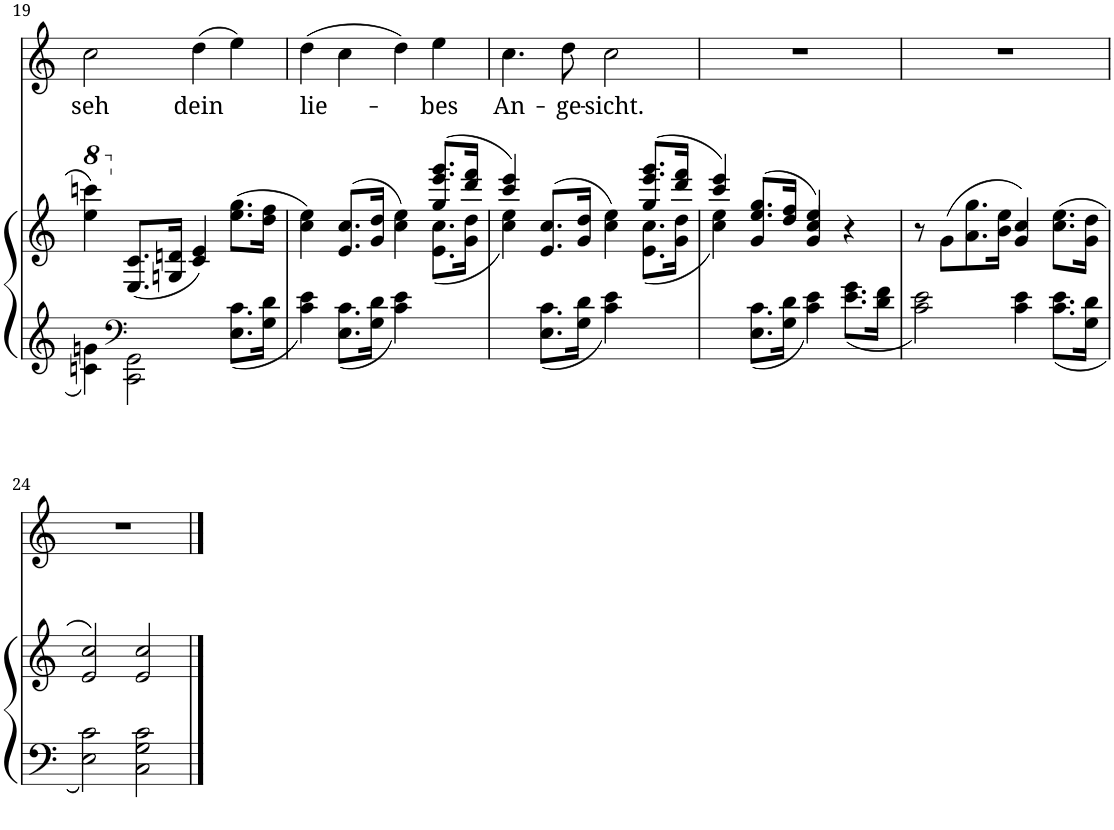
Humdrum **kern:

**kern	**kern	**kern	**text
*part2	*part2	*part1	*part1
*staff3	*staff2	*staff1	*staff1
!!LO:PB:g=z
*clefG2	*clefG2	*clefG2	*
*k[]	*k[]	*k[]	*
*C:	*C:	*C:	*
*M4/4	*M4/4	*M4/4	*
*met(c)	*met(c)	*met(c)	*
=19	=19	=19	=19
*^	*	*	*
*	*	*8va	*	*
!	!	!	!	!LO:LY:b
1ryy	4cn\ 4gn\	4eee\ 4ccccn\	2cc\	seh
*clefF4	*	*	*	*
*	*	*X8va	*	*
.	2CC\ 2GG\	(8.E/ 8.c/L	.	.
.	.	16Gn/ 16dn/Jk	.	.
!	!	!	!	!LO:LY:b
.	.	4c/ 4e/)	(4dd\	dein
.	8.E\ 8.c\L	(8.ee\ 8.gg\L	4ee\)	.
.	16G\ 16d\Jk	16dd\ 16ff\Jk	.	.
=20	=20	=20	=20	=20
*	*	*^	*	*
*	*	*	*^	*	*
!	!	!	!	!	!	!LO:LY:b
1ryy	4c\ 4e\	4cc\ 4ee\)	2.ryy	2.ryy	(4dd\	lie-
.	8.E\ 8.c\L	(8.e/ 8.cc/L	.	.	4cc\	.
.	16G\ 16d\Jk	16g/ 16dd/Jk	.	.	.	.
.	4c\ 4e\	4cc\ 4ee\)	.	.	4dd\)	.
!	!	!	!	!	!	!LO:LY:b
.	4ryy	(8.eee/ 8.ggg/L	(8.e\ 8.cc\L	4gg/	4ee\	-bes
.	.	16ddd/ 16fff/Jk	16g\ 16dd\Jk	.	.	.
=21	=21	=21	=21	=21	=21	=21
!	!	!	!	!	!	!LO:LY:b
1ryy	4ryy	4ccc/ 4eee/)	4cc\ 4ee\)	2.ryy	4.cc\	An-
.	8.E\ 8.c\L	(8.e/ 8.cc/L	2ryy	.	.	.
!	!	!	!	!	!	!LO:LY:b
.	.	.	.	.	8dd\	-ge-
.	16G\ 16d\Jk	16g/ 16dd/Jk	.	.	.	.
!	!	!	!	!	!	!LO:LY:b
.	4c\ 4e\	4cc\ 4ee\)	.	.	2cc\	-sicht.
.	4ryy	(8.eee/ 8.ggg/L	(8.e\ 8.cc\L	4gg/	.	.
.	.	16ddd/ 16fff/Jk	16g\ 16dd\Jk	.	.	.
=22	=22	=22	=22	=22	=22	=22
1ryy	4ryy	4ccc/ 4eee/)	4cc\ 4ee\)	4ryy	1r	.
.	8.E\ 8.c\L	(8.ee/ 8.gg/L	2.ryy	4g/	.	.
.	16G\ 16d\Jk	16dd/ 16ff/Jk	.	.	.	.
.	4c\ 4e\	4cc/ 4ee/)	.	4g/	.	.
.	8.e\ 8.g\L	4r	.	4ryy	.	.
.	16d\ 16f\Jk	.	.	.	.	.
*	*	*v	*v	*v	*	*
=23	=23	=23	=23	=23
1ryy	2c\ 2e\	8r	1r	.
.	.	(8g\L	.	.
.	.	8.a\ 8.gg\	.	.
.	.	16b\ 16ee\Jk	.	.
.	4c\ 4e\	4g/ 4cc/)	.	.
.	8.c\ 8.e\L	(8.cc\ 8.ee\L	.	.
.	16G\ 16d\Jk	16g\ 16dd\Jk	.	.
!!LO:LB:g=z
=24	=24	=24	=24	=24
1ryy	2E\ 2c\	2e/ 2cc/)	1r	.
.	2C\ 2G\ 2c\	2e/ 2cc/	.	.
*v	*v	*	*	*
==	==	==	==
*-	*-	*-	*-
